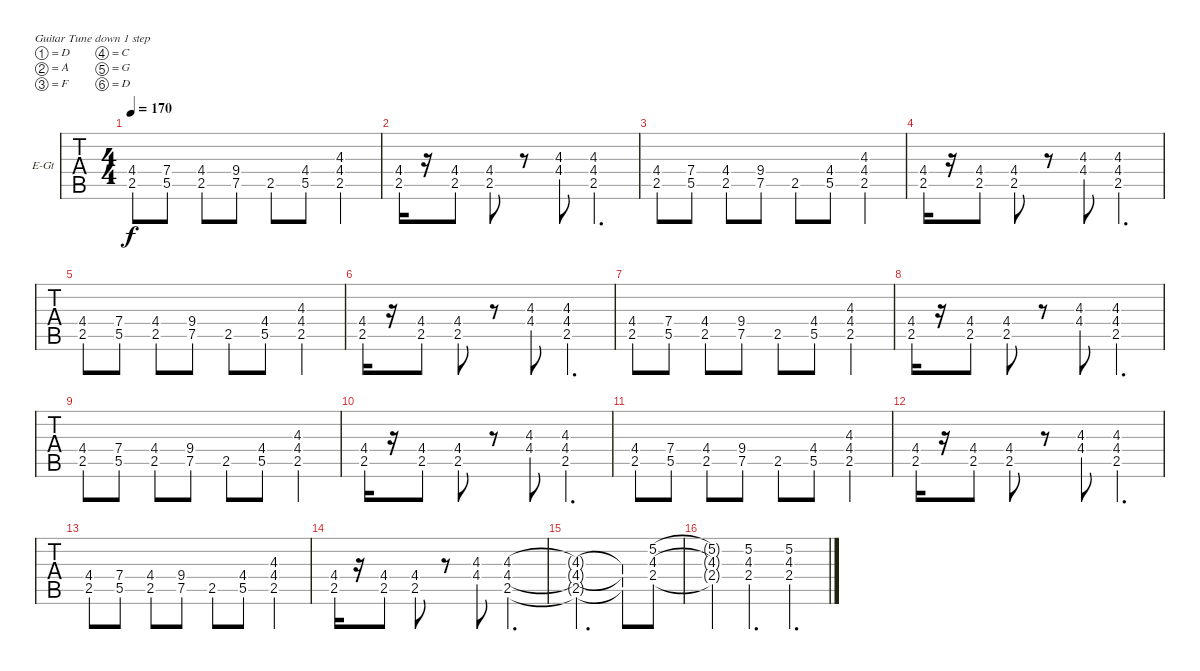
\bracketExtendMode groupsimilarinstruments
\firstSystemTrackNameOrientation horizontal
\otherSystemsTrackNameOrientation horizontal
\track ("Лысый)" "E-Gt") {instrument distortionguitar}
\staff {tabs}
\tuning (D4 A3 F3 C3 G2 D2)
\ts (4 4)
\tempo 170
\clef g2
\ks c
(4.4 2.5).8{dy f} (7.4 5.5).8 (4.4 2.5).8 (9.4 7.5).8 2.5.8 (4.4 5.5).8 (4.3 4.4 2.5).4 |
(4.4 2.5).16 r.16 (4.4 2.5).8 (4.4 2.5).8 r.8 (4.3 4.4).8 (4.3 4.4 2.5).4{d} |
(4.4 2.5).8 (7.4 5.5).8 (4.4 2.5).8 (9.4 7.5).8 2.5.8 (4.4 5.5).8 (4.3 4.4 2.5).4 |
(4.4 2.5).16 r.16 (4.4 2.5).8 (4.4 2.5).8 r.8 (4.3 4.4).8 (4.3 4.4 2.5).4{d} |
(4.4 2.5).8 (7.4 5.5).8 (4.4 2.5).8 (9.4 7.5).8 2.5.8 (4.4 5.5).8 (4.3 4.4 2.5).4 |
(4.4 2.5).16 r.16 (4.4 2.5).8 (4.4 2.5).8 r.8 (4.3 4.4).8 (4.3 4.4 2.5).4{d} |
(4.4 2.5).8 (7.4 5.5).8 (4.4 2.5).8 (9.4 7.5).8 2.5.8 (4.4 5.5).8 (4.3 4.4 2.5).4 |
(4.4 2.5).16 r.16 (4.4 2.5).8 (4.4 2.5).8 r.8 (4.3 4.4).8 (4.3 4.4 2.5).4{d} |
(4.4 2.5).8 (7.4 5.5).8 (4.4 2.5).8 (9.4 7.5).8 2.5.8 (4.4 5.5).8 (4.3 4.4 2.5).4 |
(4.4 2.5).16 r.16 (4.4 2.5).8 (4.4 2.5).8 r.8 (4.3 4.4).8 (4.3 4.4 2.5).4{d} |
(4.4 2.5).8 (7.4 5.5).8 (4.4 2.5).8 (9.4 7.5).8 2.5.8 (4.4 5.5).8 (4.3 4.4 2.5).4 |
(4.4 2.5).16 r.16 (4.4 2.5).8 (4.4 2.5).8 r.8 (4.3 4.4).8 (4.3 4.4 2.5).4{d} |
(4.4 2.5).8 (7.4 5.5).8 (4.4 2.5).8 (9.4 7.5).8 2.5.8 (4.4 5.5).8 (4.3 4.4 2.5).4 |
(4.4 2.5).16 r.16 (4.4 2.5).8 (4.4 2.5).8 r.8 (4.3 4.4).8 (4.3 4.4 2.5).4{d} |
(4.3{t} 4.4{t} 2.5{t}).2{d} (4.3{t} 4.4{t} 2.5{t}).8 (5.2 4.3 2.4).8 |
(5.2{t} 4.3{t} 2.4{t}).4 (5.2 4.3 2.4).4{d} (5.2 4.3 2.4).4{d}
